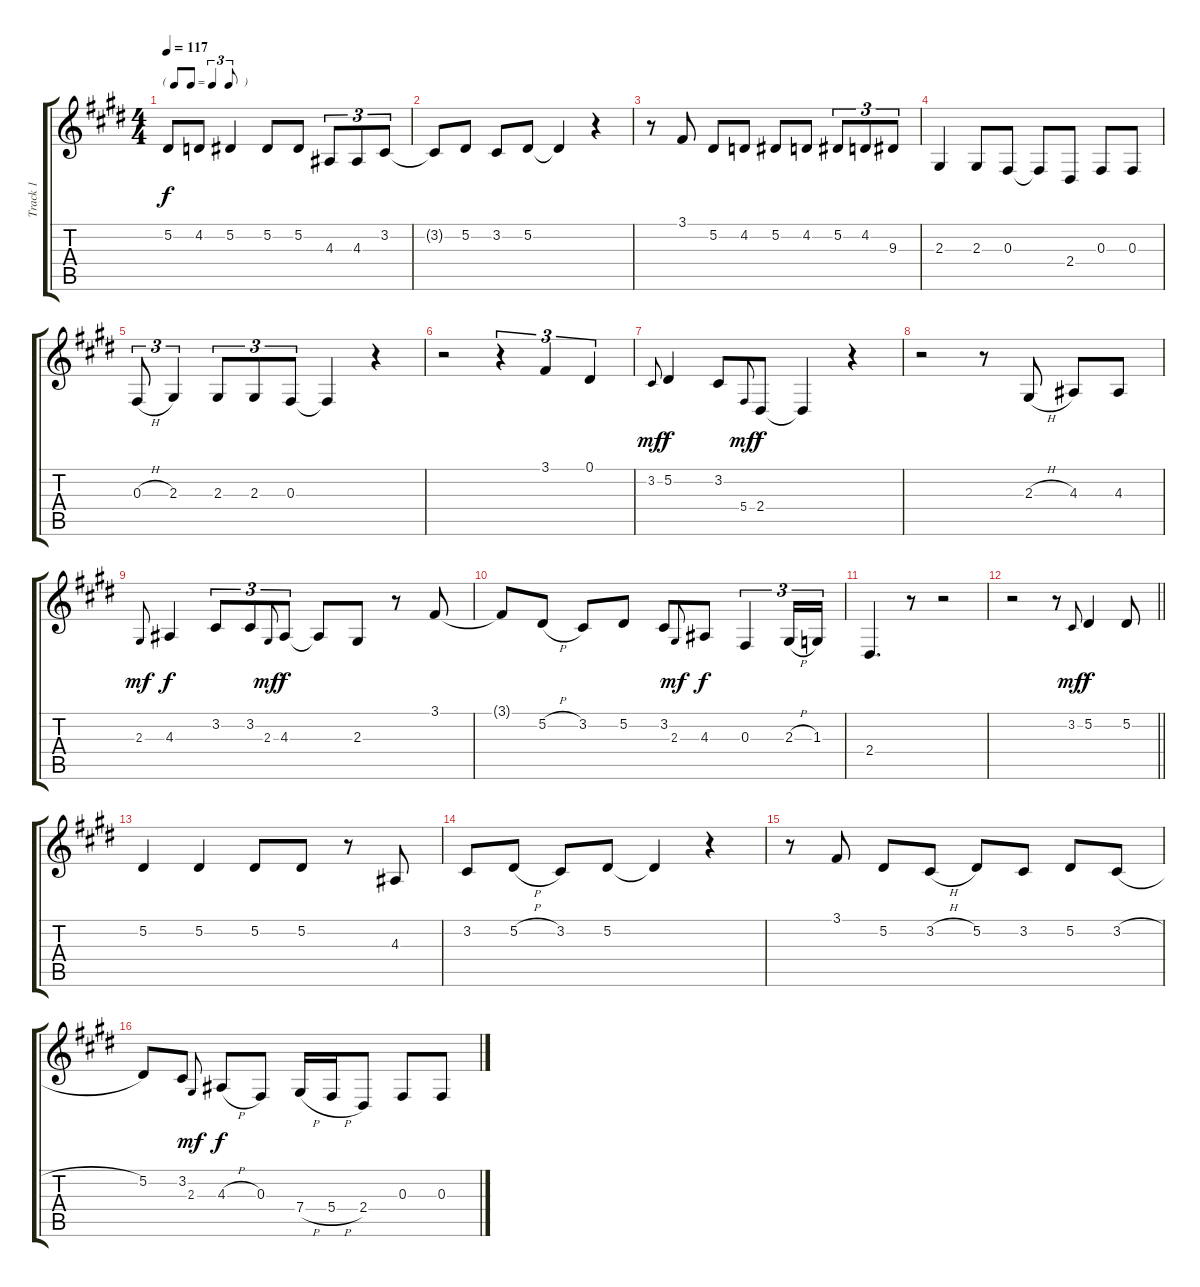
\track ("Track 1" "Track 1") {instrument altosax}
\staff {score tabs}
\tuning (Eb4 Bb3 Gb3 Db3 Ab2 Eb2) {hide}
\ts (4 4)
\tf triplet8th
\tempo 117
\clef g2
\ks e
5.2.8{dy f} 4.2.8 5.2.4 5.2.8 5.2.8 4.3.8{tu (3 2)} 4.3.8{tu (3 2)} 3.2.8{tu (3 2)} |
3.2{t}.8 5.2.8 3.2.8 5.2.8 5.2{t}.4 r.4 |
r.8 3.1.8 5.2.8 4.2.8 5.2.8 4.2.8 5.2.8{tu (3 2)} 4.2.8{tu (3 2)} 9.3.8{tu (3 2)} |
2.3.4 2.3.8 0.3.8 0.3{t}.8 2.4.8 0.3.8 0.3.8 |
0.3{h}.8{tu (3 2)} 2.3.4{tu (3 2)} 2.3.8{tu (3 2)} 2.3.8{tu (3 2)} 0.3.8{tu (3 2)} 0.3{t}.4 r.4 |
r.2 r.4{tu (3 2)} 3.1.4{tu (3 2)} 0.1.4{tu (3 2)} |
3.2.8{gr onbeat dy mf} 5.2.4{dy f} 3.2.8 5.4.8{gr onbeat dy mf} 2.4.8{dy f} 2.4{t}.4 r.4 |
r.2 r.8 2.3{h}.8 4.3.8 4.3.8 |
2.3.8{gr onbeat dy mf} 4.3.4{dy f} 3.2.8{tu (3 2)} 3.2.8{tu (3 2)} 2.3.8{gr onbeat dy mf} 4.3.8{tu (3 2) dy f} 4.3{t}.8 2.3.8 r.8 3.1.8 |
3.1{t}.8 5.2{h}.8 3.2.8 5.2.8 3.2.8 2.3.8{gr onbeat dy mf} 4.3.8{dy f} 0.3.4{tu (3 2)} 2.3{h}.16{tu (3 2)} 1.3.16{tu (3 2)} |
2.4.4{d} r.8 r.2 |
\barLineRight lightlight
r.2 r.8 3.2.8{gr onbeat dy mf} 5.2.4{dy f} 5.2.8 |
5.2.4 5.2.4 5.2.8 5.2.8 r.8 4.3.8 |
3.2.8 5.2{h}.8 3.2.8 5.2.8 5.2{t}.4 r.4 |
r.8 3.1.8 5.2.8 3.2{h}.8 5.2.8 3.2.8 5.2.8 3.2{h}.8 |
5.2.8 3.2.8 2.3.8{gr onbeat dy mf} 4.3{h}.8{dy f} 0.3.8 7.4{h}.16 5.4{h}.16 2.4.8 0.3.8 0.3.8
